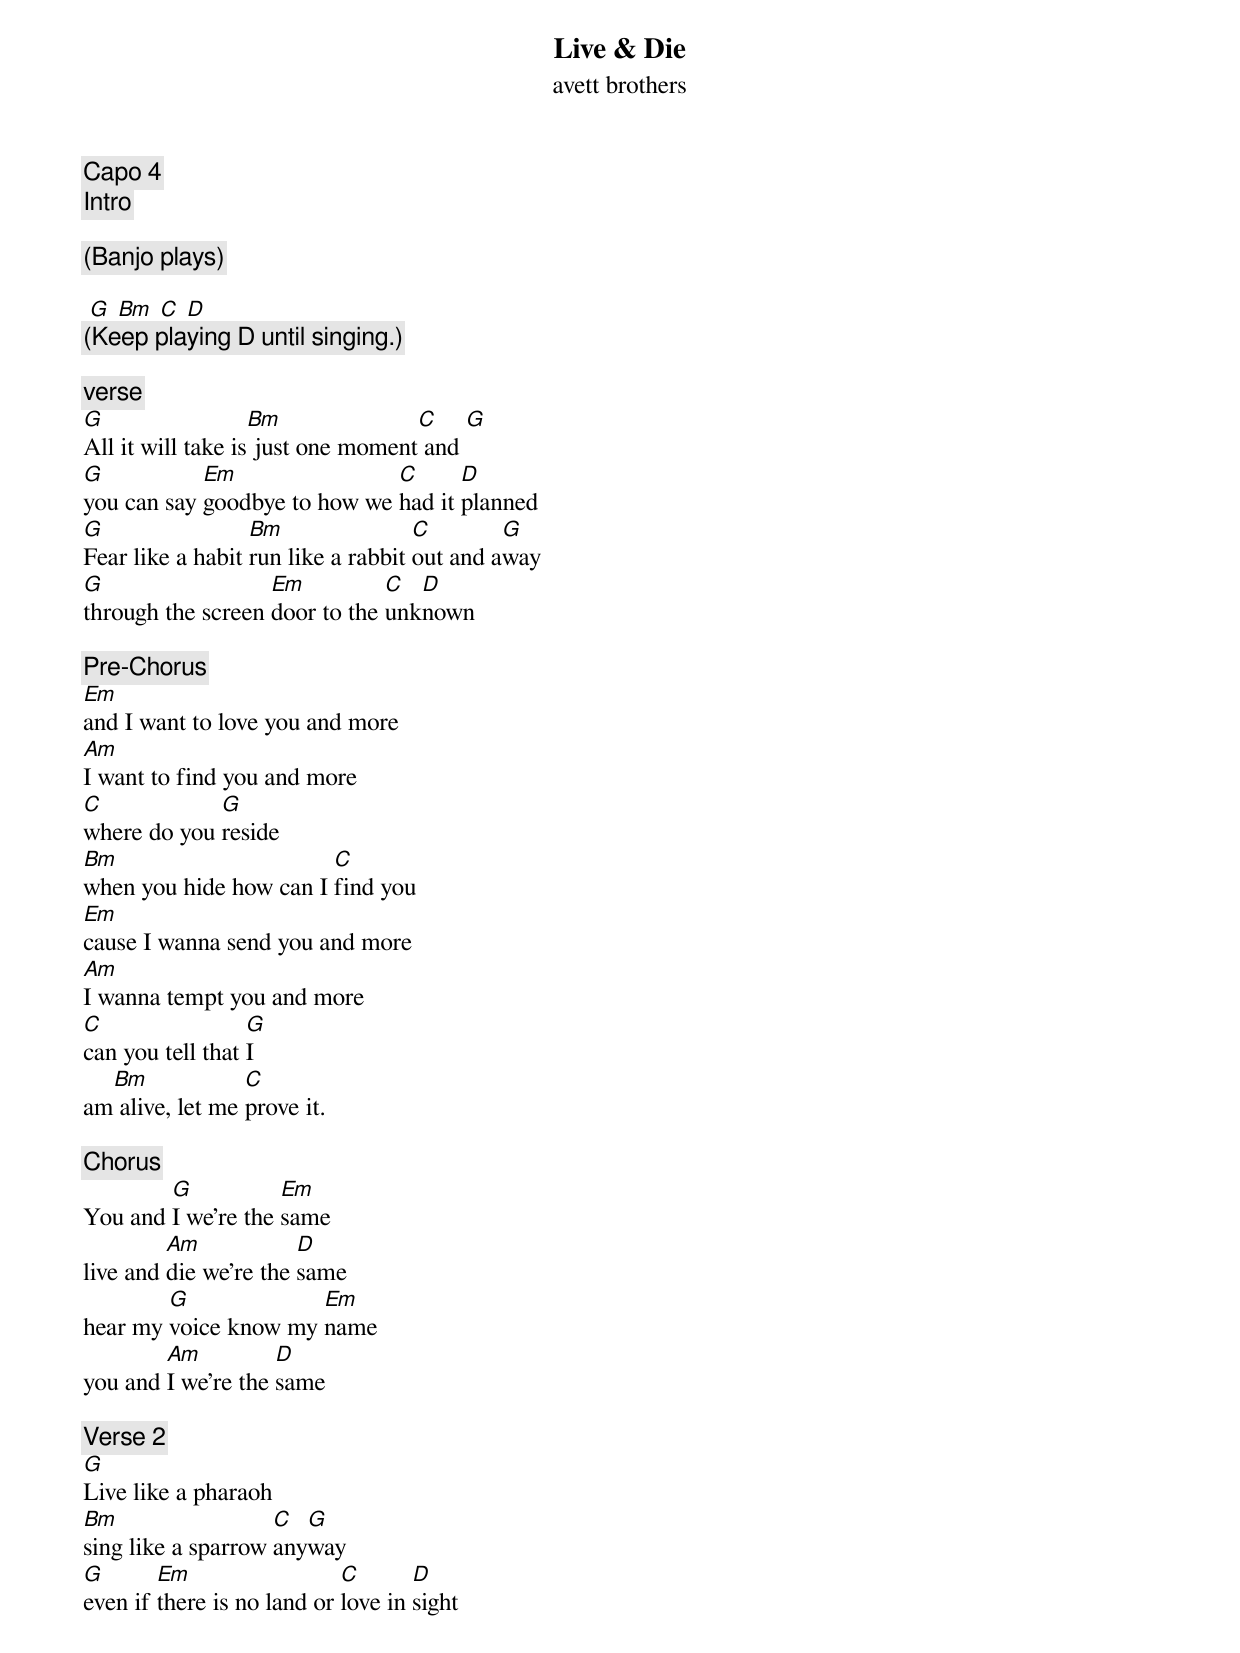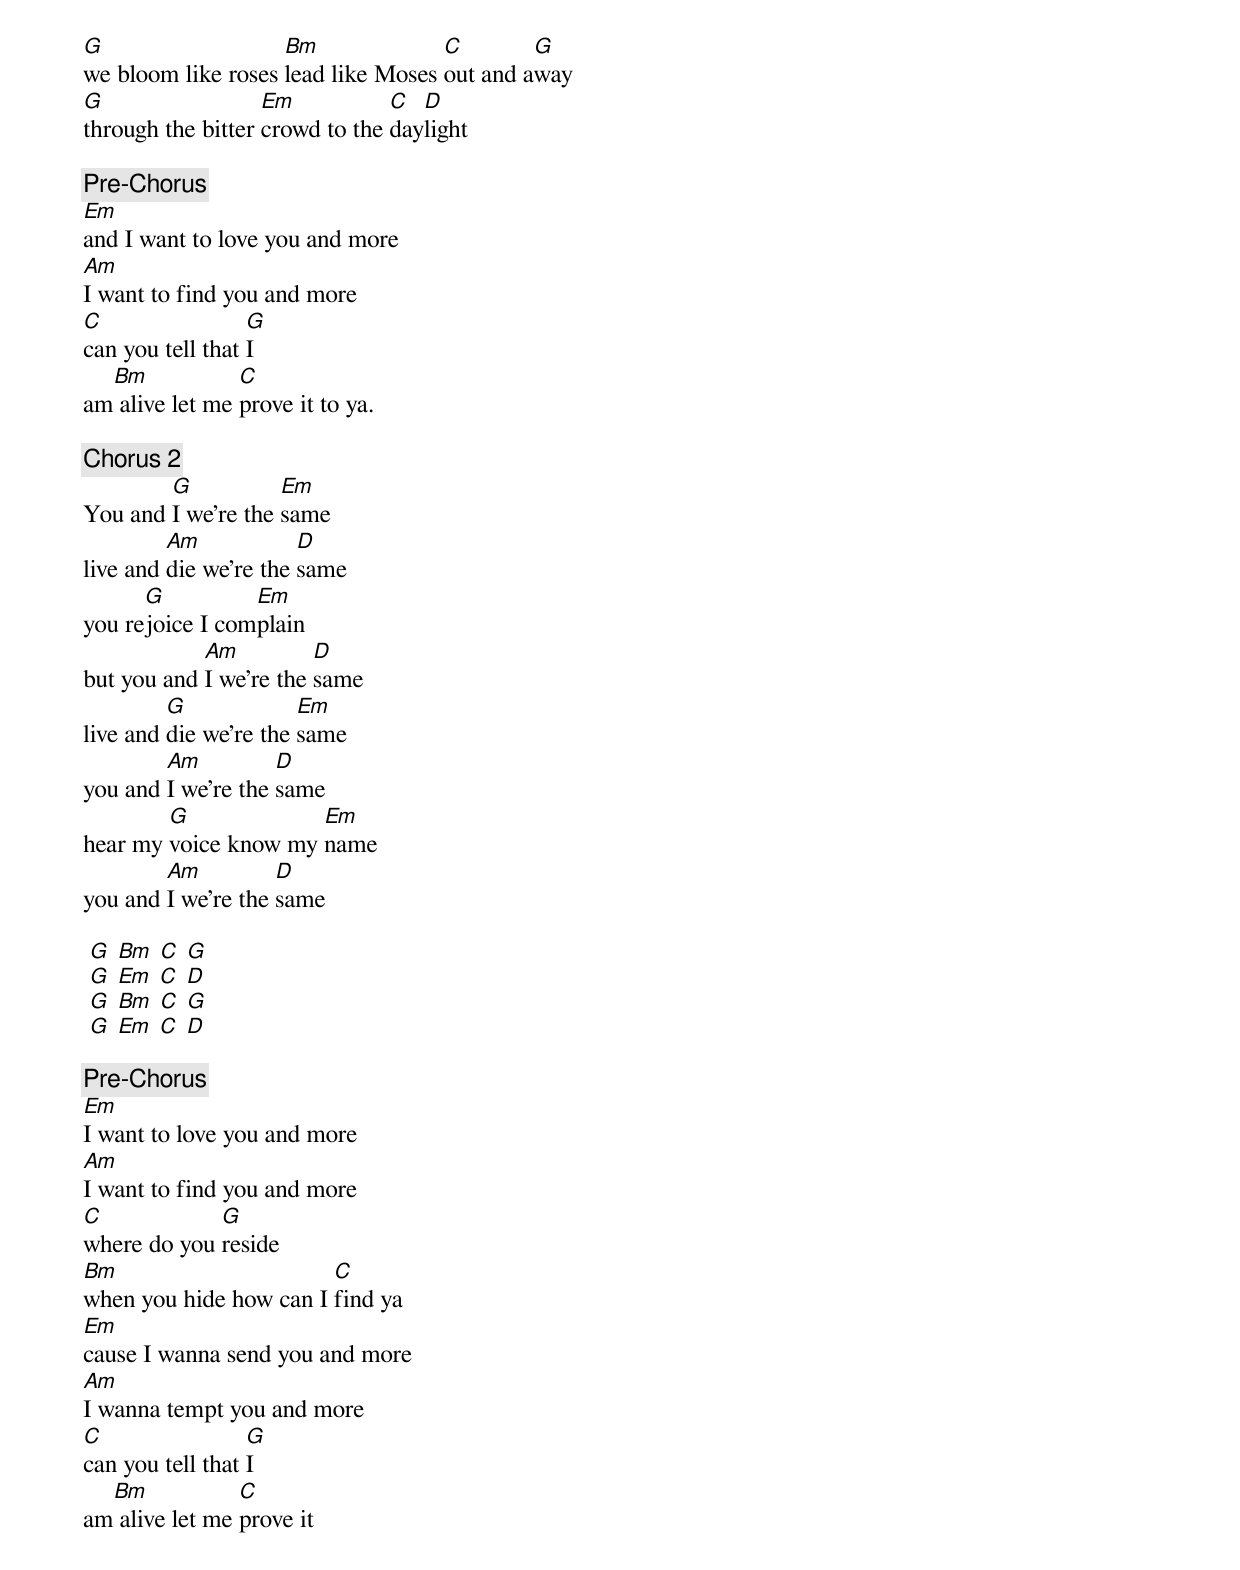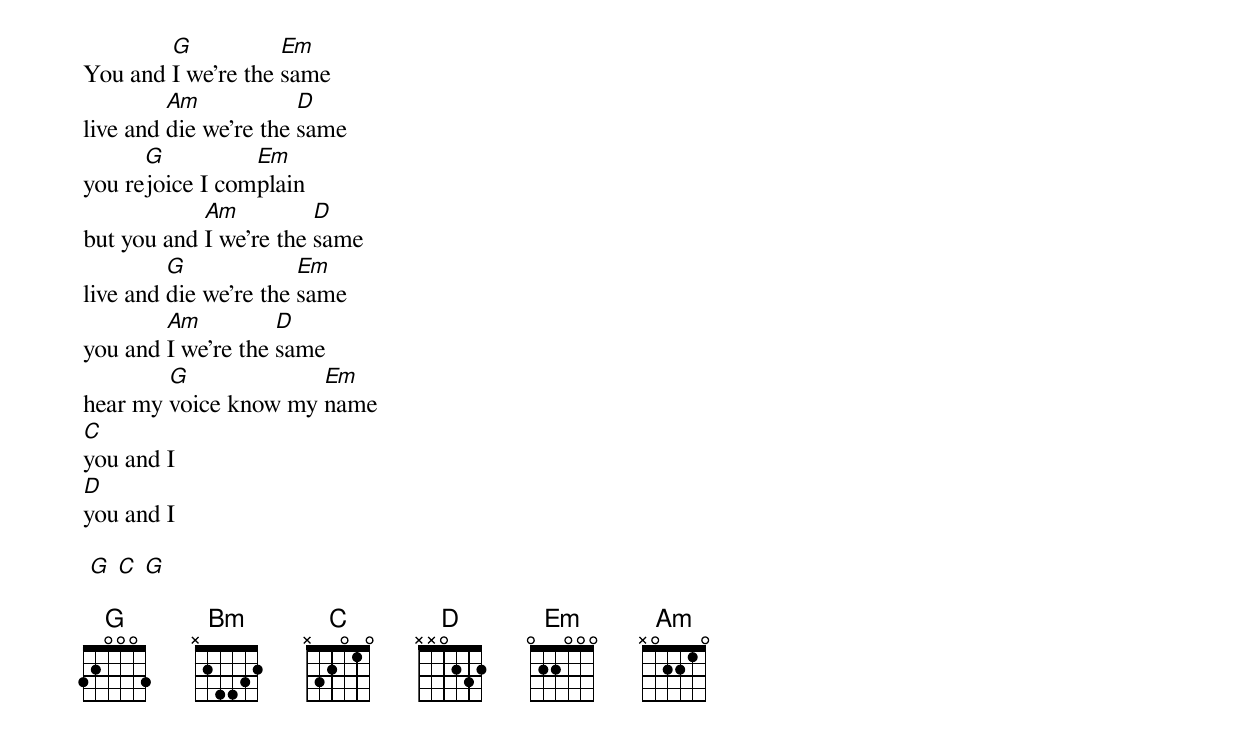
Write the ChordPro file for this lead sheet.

{title: Live & Die}
{subtitle: avett brothers}
{c:Capo 4}
{c:Intro}

{c:(Banjo plays)}

 [G] [Bm] [C] [D]
{c:(Keep playing D until singing.)}

{c:verse}
[G]All it will take is[Bm] just one moment[C] and [G]
[G]you can say [Em]goodbye to how we [C]had it [D]planned
[G]Fear like a habit [Bm]run like a rabbit [C]out and a[G]way
[G]through the screen [Em]door to the [C]unk[D]nown

{c:Pre-Chorus}
[Em]and I want to love you and more
[Am]I want to find you and more
[C]where do you [G]reside
[Bm]when you hide how can I [C]find you
[Em]cause I wanna send you and more
[Am]I wanna tempt you and more
[C]can you tell that [G]I
am[Bm] alive, let me [C]prove it.

{c:Chorus}
You and [G]I we're the [Em]same
live and [Am]die we're the [D]same
hear my [G]voice know my [Em]name
you and [Am]I we're the [D]same

{c:Verse 2}
[G]Live like a pharaoh
[Bm]sing like a sparrow [C]any[G]way
[G]even if [Em]there is no land or [C]love in [D]sight
[G]we bloom like roses [Bm]lead like Moses [C]out and a[G]way
[G]through the bitter [Em]crowd to the [C]day[D]light

{c:Pre-Chorus}
[Em]and I want to love you and more
[Am]I want to find you and more
[C]can you tell that [G]I
am[Bm] alive let me [C]prove it to ya.

{c:Chorus 2}
You and [G]I we're the [Em]same
live and [Am]die we're the [D]same
you re[G]joice I com[Em]plain
but you and [Am]I we're the [D]same
live and [G]die we're the [Em]same
you and [Am]I we're the [D]same
hear my [G]voice know my [Em]name
you and [Am]I we're the [D]same

 [G] [Bm] [C] [G]
 [G] [Em] [C] [D]
 [G] [Bm] [C] [G]
 [G] [Em] [C] [D]

{c:Pre-Chorus}
[Em]I want to love you and more
[Am]I want to find you and more
[C]where do you [G]reside
[Bm]when you hide how can I [C]find ya
[Em]cause I wanna send you and more
[Am]I wanna tempt you and more
[C]can you tell that [G]I
am[Bm] alive let me [C]prove it

You and [G]I we're the [Em]same
live and [Am]die we're the [D]same
you re[G]joice I com[Em]plain
but you and [Am]I we're the [D]same
live and [G]die we're the [Em]same
you and [Am]I we're the [D]same
hear my [G]voice know my [Em]name
[C]you and I
[D]you and I

 [G] [C] [G]

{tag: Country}
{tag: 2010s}
